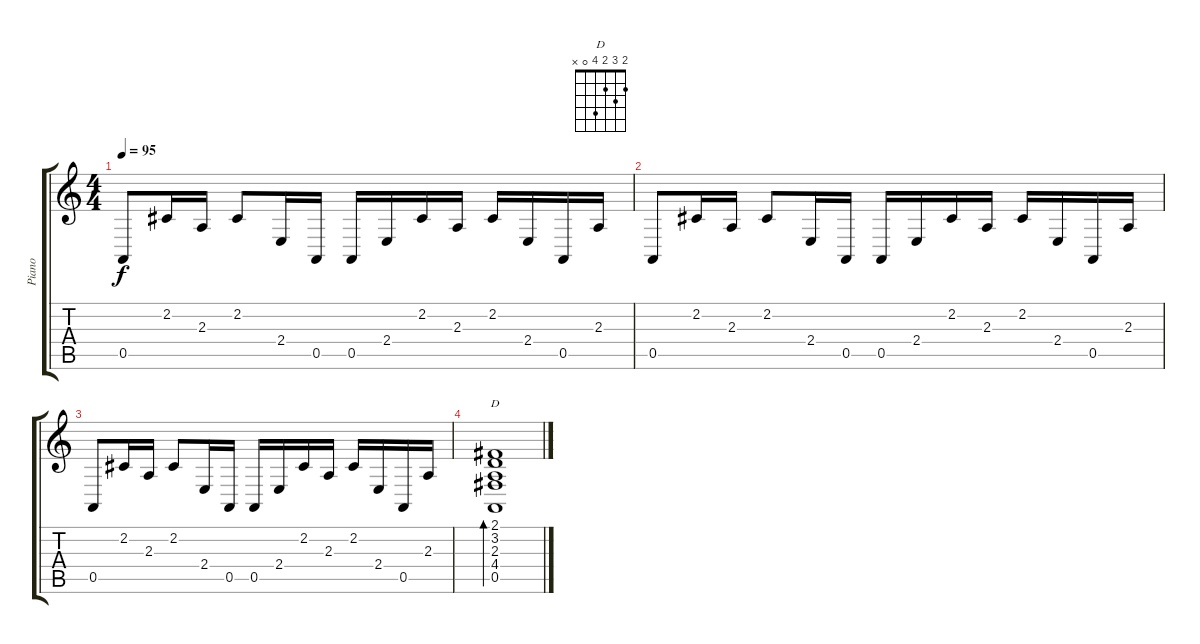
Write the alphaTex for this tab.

\track ("Piano" "Piano") {instrument brightacousticpiano}
\staff {score tabs}
\tuning (E4 B3 G3 D3 A2 E2) {hide}
\chord ("D" 2 3 2 4 0 x)
\ts (4 4)
\tempo 95
\clef g2
\ks c
0.5.8{dy f} 2.2.16 2.3.16 2.2.8 2.4.16 0.5.16 0.5.16 2.4.16 2.2.16 2.3.16 2.2.16 2.4.16 0.5.16 2.3.16 |
0.5.8 2.2.16 2.3.16 2.2.8 2.4.16 0.5.16 0.5.16 2.4.16 2.2.16 2.3.16 2.2.16 2.4.16 0.5.16 2.3.16 |
0.5.8 2.2.16 2.3.16 2.2.8 2.4.16 0.5.16 0.5.16 2.4.16 2.2.16 2.3.16 2.2.16 2.4.16 0.5.16 2.3.16 |
(2.1 3.2 2.3 4.4 0.5).1{bd 240 ch "D"}
